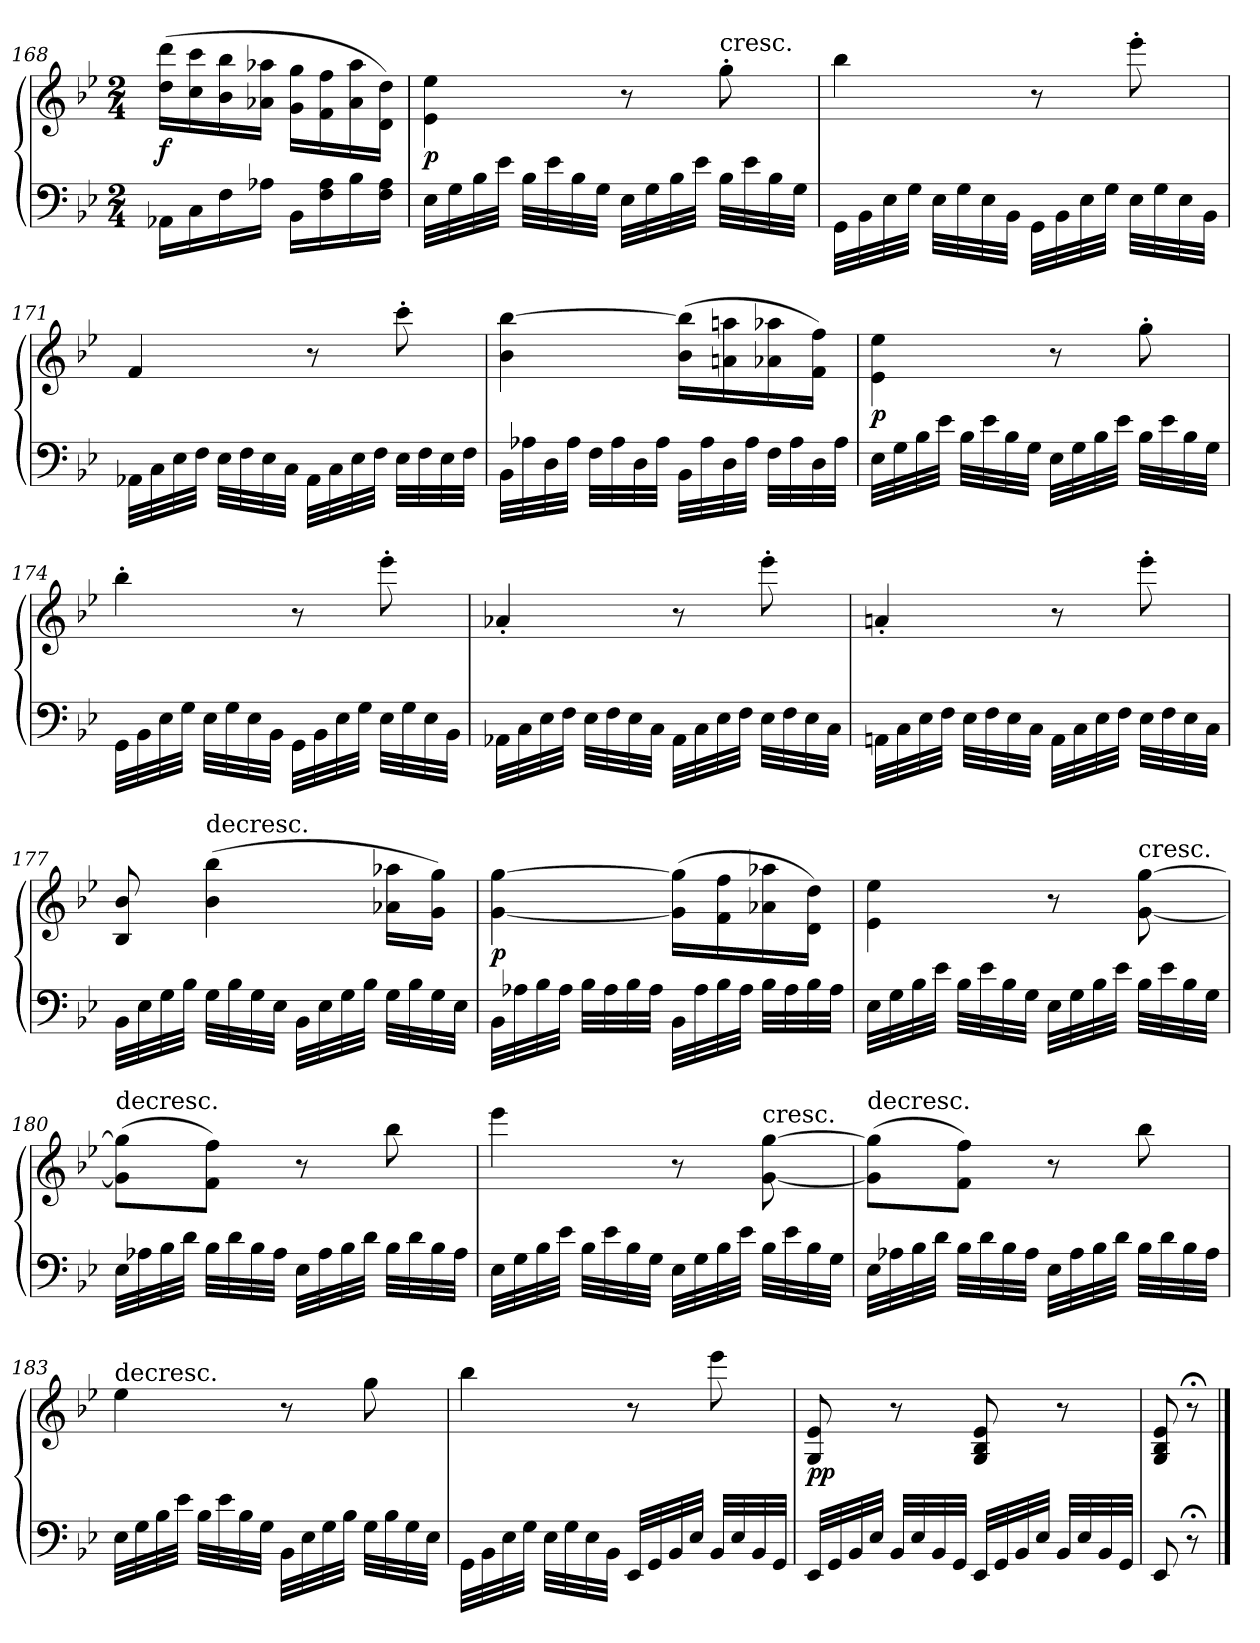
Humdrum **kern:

**kern	**kern	**dynam
*part1	*part1	*part1
*staff2	*staff1	*staff1/2
*clefF4	*clefG2	*
*k[b-e-]	*k[b-e-]	*
*M2/4	*M2/4	*
=168	=168	=168
16AA-X\LL	(16dd\ 16ddd\LL	f
16C\	16cc\ 16ccc\	.
16F\	16b-\ 16bb-\	.
16A-X\JJ	16a-X\ 16aa-X\JJ	.
16BB-\LL	16g\ 16gg\LL	.
16F\ 16A-\	16f\ 16ff\	.
16B-\	16a-\ 16aa-\	.
16F\ 16A-\JJ	16d\ 16dd\JJ)	.
=169	=169	=169
32E-\LLL	4e-\ 4ee-\	p
32G\	.	.
32B-\	.	.
32e-\JJJ	.	.
32B-\LLL	.	.
32e-\	.	.
32B-\	.	.
32G\JJJ	.	.
32E-\LLL	8r	.
32G\	.	.
32B-\	.	.
32e-\JJJ	.	.
!	!LO:TX:t=cresc.	!
32B-\LLL	8gg'\	.
32e-\	.	.
32B-\	.	.
32G\JJJ	.	.
=170	=170	=170
32GG\LLL	4bb-\	.
32BB-\	.	.
32E-\	.	.
32G\JJJ	.	.
32E-\LLL	.	.
32G\	.	.
32E-\	.	.
32BB-\JJJ	.	.
32GG\LLL	8r	.
32BB-\	.	.
32E-\	.	.
32G\JJJ	.	.
32E-\LLL	8eee-'\	.
32G\	.	.
32E-\	.	.
32BB-\JJJ	.	.
=171	=171	=171
32AA-X\LLL	4f/	.
32C\	.	.
32E-\	.	.
32F\JJJ	.	.
32E-\LLL	.	.
32F\	.	.
32E-\	.	.
32C\JJJ	.	.
32AA-\LLL	8r	.
32C\	.	.
32E-\	.	.
32F\JJJ	.	.
32E-\LLL	8ccc'\	.
32F\	.	.
32E-\	.	.
32F\JJJ	.	.
=172	=172	=172
32BB-\LLL	4b-\ [4bb-\	.
32A-X\	.	.
32D\	.	.
32A-\JJJ	.	.
32F\LLL	.	.
32A-\	.	.
32D\	.	.
32A-\JJJ	.	.
32BB-\LLL	(16b-\ 16bb-]\LL	.
32A-\	.	.
32D\	16an\ 16aan\	.
32A-\JJJ	.	.
32F\LLL	16a-X\ 16aa-X\	.
32A-\	.	.
32D\	16f\ 16ff\JJ)	.
32A-\JJJ	.	.
=173	=173	=173
32E-\LLL	4e-\ 4ee-\	p
32G\	.	.
32B-\	.	.
32e-\JJJ	.	.
32B-\LLL	.	.
32e-\	.	.
32B-\	.	.
32G\JJJ	.	.
32E-\LLL	8r	.
32G\	.	.
32B-\	.	.
32e-\JJJ	.	.
32B-\LLL	8gg'\	.
32e-\	.	.
32B-\	.	.
32G\JJJ	.	.
=174	=174	=174
32GG\LLL	4bb-'\	.
32BB-\	.	.
32E-\	.	.
32G\JJJ	.	.
32E-\LLL	.	.
32G\	.	.
32E-\	.	.
32BB-\JJJ	.	.
32GG\LLL	8r	.
32BB-\	.	.
32E-\	.	.
32G\JJJ	.	.
32E-\LLL	8eee-'\	.
32G\	.	.
32E-\	.	.
32BB-\JJJ	.	.
=175	=175	=175
32AA-X\LLL	4a-X'/	.
32C\	.	.
32E-\	.	.
32F\JJJ	.	.
32E-\LLL	.	.
32F\	.	.
32E-\	.	.
32C\JJJ	.	.
32AA-\LLL	8r	.
32C\	.	.
32E-\	.	.
32F\JJJ	.	.
32E-\LLL	8eee-'\	.
32F\	.	.
32E-\	.	.
32C\JJJ	.	.
=176	=176	=176
32AAn\LLL	4an'/	.
32C\	.	.
32E-\	.	.
32F\JJJ	.	.
32E-\LLL	.	.
32F\	.	.
32E-\	.	.
32C\JJJ	.	.
32AA\LLL	8r	.
32C\	.	.
32E-\	.	.
32F\JJJ	.	.
32E-\LLL	8eee-'\	.
32F\	.	.
32E-\	.	.
32C\JJJ	.	.
=177	=177	=177
32BB-\LLL	8B-/ 8b-/	.
32E-\	.	.
32G\	.	.
32B-\JJJ	.	.
!	!LO:TX:t=decresc.	!
32G\LLL	(4b-\ 4bb-\	.
32B-\	.	.
32G\	.	.
32E-\JJJ	.	.
32BB-\LLL	.	.
32E-\	.	.
32G\	.	.
32B-\JJJ	.	.
32G\LLL	16a-X\ 16aa-X\LL	.
32B-\	.	.
32G\	16g\ 16gg\JJ)	.
32E-\JJJ	.	.
=178	=178	=178
32BB-\LLL	[4g\ [4gg\	p
32A-X\	.	.
32B-\	.	.
32A-\JJJ	.	.
32B-\LLL	.	.
32A-\	.	.
32B-\	.	.
32A-\JJJ	.	.
32BB-\LLL	(16g]\ 16gg]\LL	.
32A-\	.	.
32B-\	16f\ 16ff\	.
32A-\JJJ	.	.
32B-\LLL	16a-X\ 16aa-X\	.
32A-\	.	.
32B-\	16d\ 16dd\JJ)	.
32A-\JJJ	.	.
=179	=179	=179
32E-\LLL	4e-\ 4ee-\	.
32G\	.	.
32B-\	.	.
32e-\JJJ	.	.
32B-\LLL	.	.
32e-\	.	.
32B-\	.	.
32G\JJJ	.	.
32E-\LLL	8r	.
32G\	.	.
32B-\	.	.
32e-\JJJ	.	.
!	!LO:TX:t=cresc.	!
32B-\LLL	[8g\ [8gg\	.
32e-\	.	.
32B-\	.	.
32G\JJJ	.	.
=180	=180	=180
!	!LO:TX:t=decresc.	!
32E-\LLL	(8g]\ 8gg]\L	.
32A-X\	.	.
32B-\	.	.
32d\JJJ	.	.
32B-\LLL	8f\ 8ff\J)	.
32d\	.	.
32B-\	.	.
32A-\JJJ	.	.
32E-\LLL	8r	.
32A-\	.	.
32B-\	.	.
32d\JJJ	.	.
32B-\LLL	8bb-\	.
32d\	.	.
32B-\	.	.
32A-\JJJ	.	.
=181	=181	=181
32E-\LLL	4eee-\	.
32G\	.	.
32B-\	.	.
32e-\JJJ	.	.
32B-\LLL	.	.
32e-\	.	.
32B-\	.	.
32G\JJJ	.	.
32E-\LLL	8r	.
32G\	.	.
32B-\	.	.
32e-\JJJ	.	.
!	!LO:TX:t=cresc.	!
32B-\LLL	[8g\ [8gg\	.
32e-\	.	.
32B-\	.	.
32G\JJJ	.	.
=182	=182	=182
!	!LO:TX:t=decresc.	!
32E-\LLL	(8g]\ 8gg]\L	.
32A-X\	.	.
32B-\	.	.
32d\JJJ	.	.
32B-\LLL	8f\ 8ff\J)	.
32d\	.	.
32B-\	.	.
32A-\JJJ	.	.
32E-\LLL	8r	.
32A-\	.	.
32B-\	.	.
32d\JJJ	.	.
32B-\LLL	8bb-\	.
32d\	.	.
32B-\	.	.
32A-\JJJ	.	.
=183	=183	=183
!	!LO:TX:t=decresc.	!
32E-\LLL	4ee-\	.
32G\	.	.
32B-\	.	.
32e-\JJJ	.	.
32B-\LLL	.	.
32e-\	.	.
32B-\	.	.
32G\JJJ	.	.
32BB-\LLL	8r	.
32E-\	.	.
32G\	.	.
32B-\JJJ	.	.
32G\LLL	8gg\	.
32B-\	.	.
32G\	.	.
32E-\JJJ	.	.
=184	=184	=184
32GG\LLL	4bb-\	.
32BB-\	.	.
32E-\	.	.
32G\JJJ	.	.
32E-\LLL	.	.
32G\	.	.
32E-\	.	.
32BB-\JJJ	.	.
32EE-/LLL	8r	.
32GG/	.	.
32BB-/	.	.
32E-/JJJ	.	.
32BB-/LLL	8eee-\	.
32E-/	.	.
32BB-/	.	.
32GG/JJJ	.	.
=185	=185	=185
32EE-/LLL	8G/ 8e-/	pp
32GG/	.	.
32BB-/	.	.
32E-/JJJ	.	.
32BB-/LLL	8r	.
32E-/	.	.
32BB-/	.	.
32GG/JJJ	.	.
32EE-/LLL	8G/ 8B-/ 8e-/	.
32GG/	.	.
32BB-/	.	.
32E-/JJJ	.	.
32BB-/LLL	8r	.
32E-/	.	.
32BB-/	.	.
32GG/JJJ	.	.
=186	=186	=186
8EE-/	8G/ 8B-/ 8e-/	.
8r;<	8r;<	.
==	==	==
*-	*-	*-
